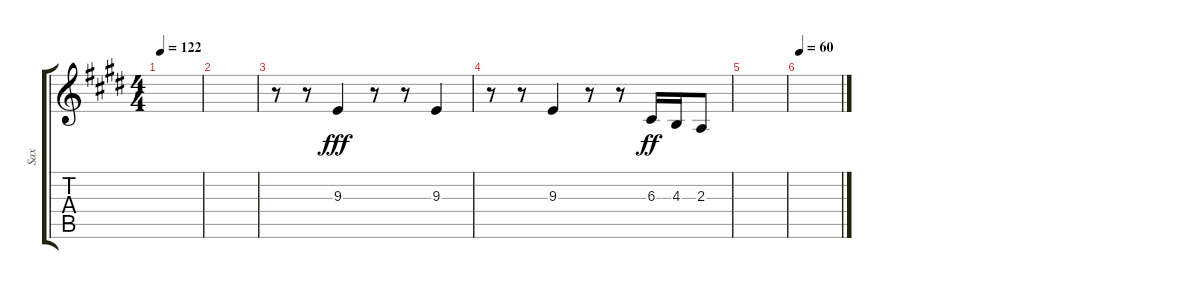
\track ("Sax" "Sax") {instrument tenorsax}
\staff {score tabs}
\tuning (E4 B3 G3 D3 A2 E2) {hide}
\ts (4 4)
\tempo 122
\clef g2
\ks e
|
|
r.8 r.8 9.3.4{dy fff} r.8 r.8 9.3.4 |
r.8 r.8 9.3.4 r.8 r.8 6.3.16{dy ff} 4.3.16 2.3.8 |
|
\tempo 60
